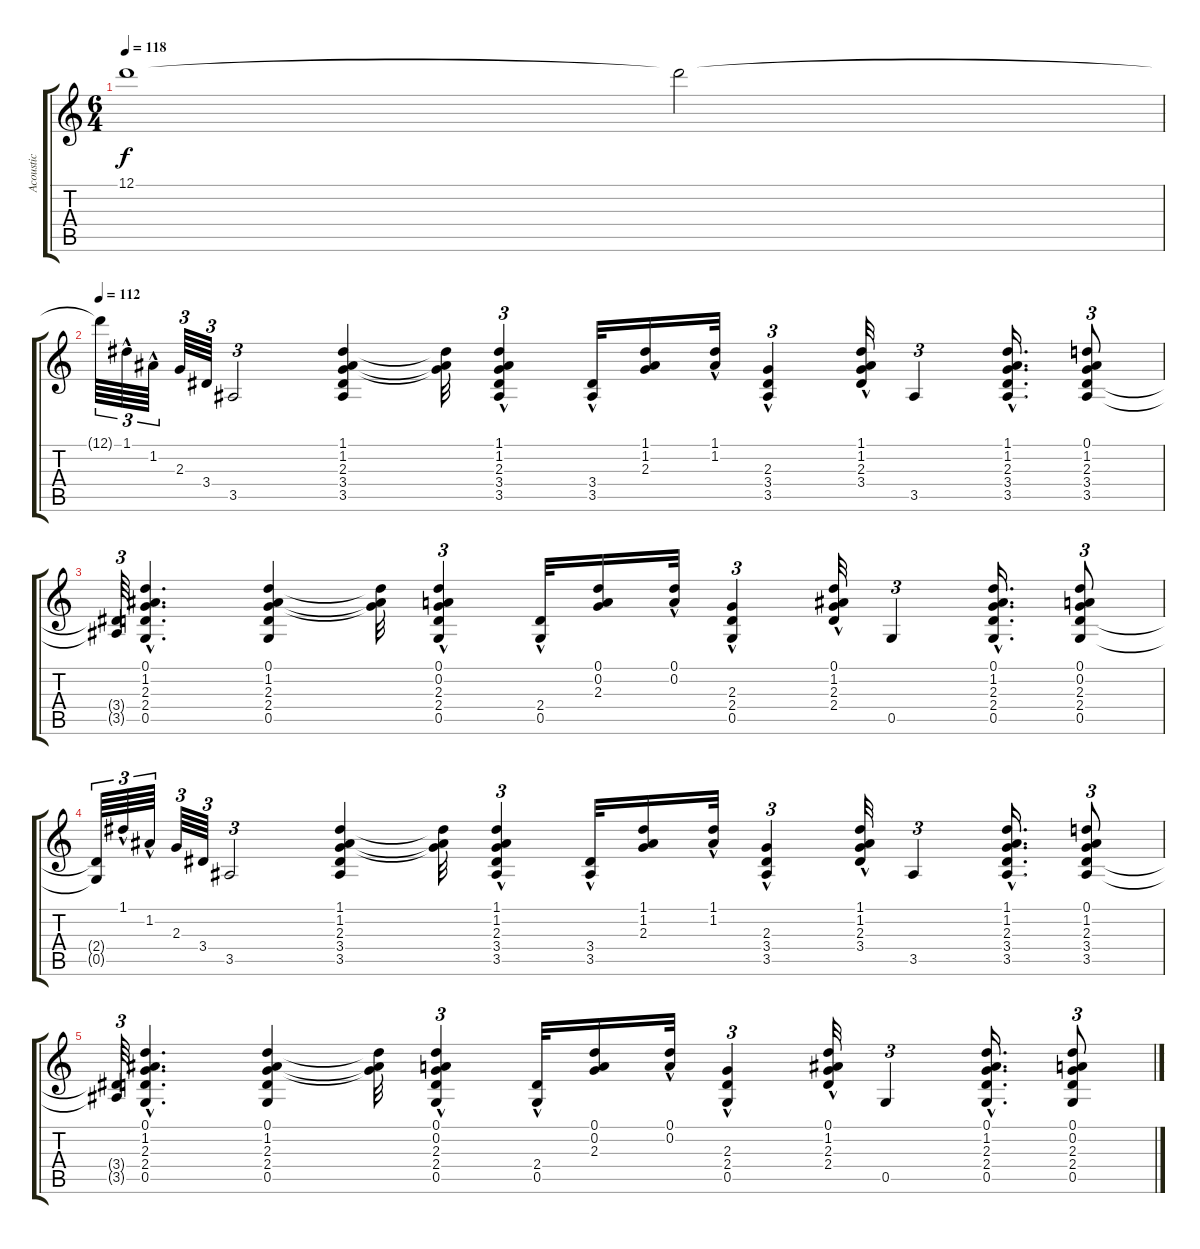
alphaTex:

\track ("Acoustic" "Acoustic") {instrument acousticguitarsteel}
\staff {score tabs}
\tuning (D4 A3 F3 C3 G2 D2) {hide}
\ts (6 4)
\tempo 118
\clef g2
\ks c
12.1{t}.1{dy f} 12.1{t}.2 |
\tempo 112
12.1{t}.64{tu (3 2)} 1.1{hac}.64{tu (3 2) volume 7 instrument acousticguitarsteel} 1.2{hac}.64{tu (3 2)} 2.3.64{tu (3 2)} 3.4.64{tu (3 2)} 3.5.2{tu (3 2)} (1.1 1.2 2.3 3.4 3.5).4{volume 10} (1.1{t} 1.2{t} 2.3{t}).32 (1.1{hac} 1.2{hac} 2.3{hac} 3.4{hac} 3.5).4{tu (3 2) volume 12} (3.4{hac} 3.5{hac}).32{volume 13} (1.1 1.2 2.3).16 (1.1{hac} 1.2{hac}).32{volume 14} (2.3{hac} 3.4 3.5).4{tu (3 2)} (1.1{hac} 1.2{hac} 2.3{hac} 3.4{hac}).32{volume 14} 3.5.4{tu (3 2)} (1.1{hac} 1.2{hac} 2.3 3.4 3.5).16{d} (0.1 1.2 2.3 3.4 3.5).8{tu (3 2)} |
(3.4{t} 3.5{t}).64{tu (3 2)} (0.1{hac} 1.2{hac} 2.3{hac} 2.4{hac} 0.5).4{d} (0.1 1.2 2.3 2.4 0.5).4 (0.1{t} 1.2{t} 2.3{t}).32 (0.1 0.2{hac} 2.3{hac} 2.4{hac} 0.5{hac}).4{tu (3 2)} (2.4{hac} 0.5{hac}).32 (0.1 0.2 2.3).16 (0.1{hac} 0.2{hac}).32 (2.3{hac} 2.4{hac} 0.5).4{tu (3 2)} (0.1{hac} 1.2{hac} 2.3{hac} 2.4{hac}).32 0.5.4{tu (3 2)} (0.1{hac} 1.2{hac} 2.3 2.4 0.5).16{d} (0.1 0.2 2.3 2.4 0.5).8{tu (3 2)} |
(2.4{t} 0.5{t}).64{tu (3 2)} 1.1{hac}.64{tu (3 2)} 1.2{hac}.64{tu (3 2)} 2.3.64{tu (3 2)} 3.4.64{tu (3 2)} 3.5.2{tu (3 2)} (1.1 1.2 2.3 3.4 3.5).4 (1.1{t} 1.2{t} 2.3{t}).32 (1.1{hac} 1.2{hac} 2.3{hac} 3.4{hac} 3.5).4{tu (3 2)} (3.4{hac} 3.5{hac}).32 (1.1 1.2 2.3).16 (1.1{hac} 1.2{hac}).32 (2.3{hac} 3.4 3.5).4{tu (3 2)} (1.1{hac} 1.2{hac} 2.3{hac} 3.4{hac}).32 3.5.4{tu (3 2)} (1.1{hac} 1.2{hac} 2.3 3.4 3.5).16{d} (0.1 1.2 2.3 3.4 3.5).8{tu (3 2)} |
(3.4{t} 3.5{t}).64{tu (3 2)} (0.1{hac} 1.2{hac} 2.3{hac} 2.4{hac} 0.5).4{d} (0.1 1.2 2.3 2.4 0.5).4 (0.1{t} 1.2{t} 2.3{t}).32 (0.1 0.2{hac} 2.3{hac} 2.4{hac} 0.5{hac}).4{tu (3 2)} (2.4{hac} 0.5{hac}).32 (0.1 0.2 2.3).16 (0.1{hac} 0.2{hac}).32 (2.3{hac} 2.4{hac} 0.5).4{tu (3 2)} (0.1{hac} 1.2{hac} 2.3{hac} 2.4{hac}).32 0.5.4{tu (3 2)} (0.1{hac} 1.2{hac} 2.3 2.4 0.5).16{d} (0.1 0.2 2.3 2.4 0.5).8{tu (3 2)}
